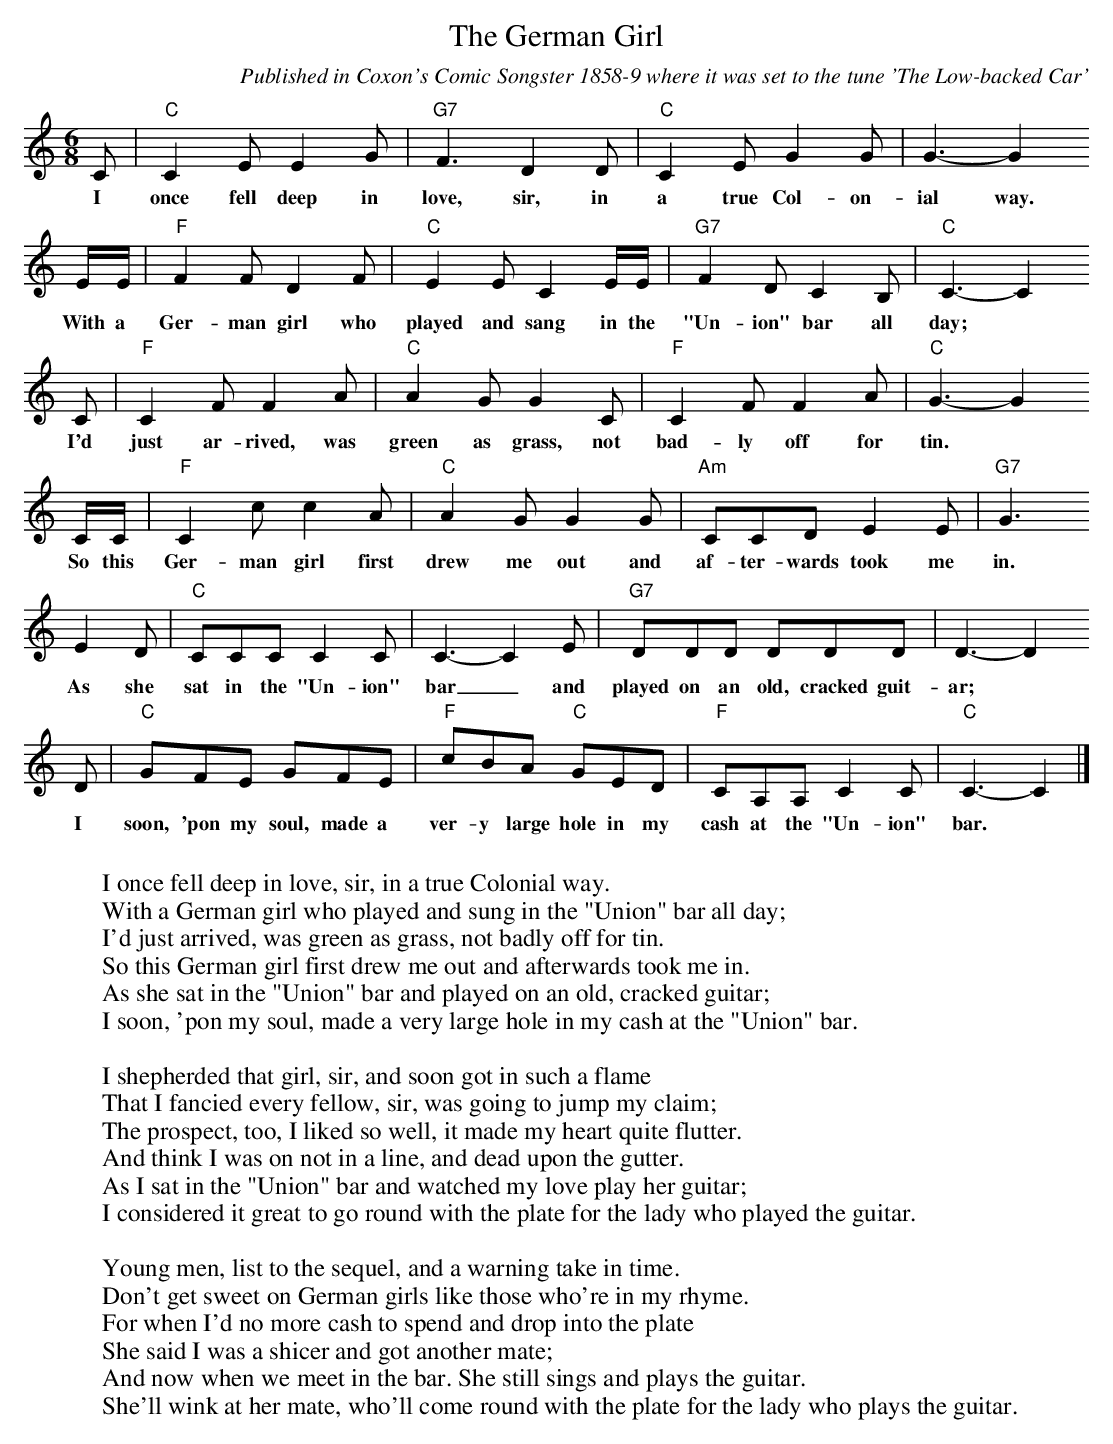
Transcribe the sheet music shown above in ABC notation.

X:1
T:German Girl, The
C:Published in Coxon's Comic Songster 1858-9 where it was set to the tune 'The Low-backed Car'
M:6/8
L:1/8
K:C
C|"C"C2E E2G|"G7"F3 D2D|"C"C2E G2G|G3-G2
w:I once fell deep in love, sir, in a true Col-on-ial way.
E/E/|"F"F2F D2F|"C"E2E C2E/E/|"G7"F2D C2B,|"C"C3-C2
w:With a Ger-man girl who played and sang in the "Un-ion" bar all day;*
C|"F"C2F F2A|"C"A2G G2 C|"F"C2F F2A|"C"G3-G2
w:I'd just ar-rived, was green as grass, not bad-ly off for tin.*
C/C/|"F"C2cc2A|"C"A2G G2G|"Am"CCD E2E|"G7"G3
w: So this Ger-man girl first drew me out and af-ter-wards took me in.
E2D|"C"CCC C2 C|C3-C2E|"G7"DDD DDD|D3-D2
w:As she sat in the "Un-ion" bar_ and played on an old, cracked guit-ar;*
D|"C"GFE GFE|"F"cBA "C"GED|"F"CA,A, C2C|"C"C3-C2|]
w:I soon, 'pon my soul, made a ver-y large hole in my cash at the "Un-ion" bar.
W:
W:I once fell deep in love, sir, in a true Colonial way.
W:With a German girl who played and sung in the "Union" bar all day;
W:I'd just arrived, was green as grass, not badly off for tin.
W:So this German girl first drew me out and afterwards took me in.
W:As she sat in the "Union" bar and played on an old, cracked guitar;
W:I soon, 'pon my soul, made a very large hole in my cash at the "Union" bar.
W:
W:I shepherded that girl, sir, and soon got in such a flame
W:That I fancied every fellow, sir, was going to jump my claim;
W:The prospect, too, I liked so well, it made my heart quite flutter.
W:And think I was on not in a line, and dead upon the gutter.
W:As I sat in the "Union" bar and watched my love play her guitar;
W:I considered it great to go round with the plate for the lady who played the guitar.
W:
W:Young men, list to the sequel, and a warning take in time.
W:Don't get sweet on German girls like those who're in my rhyme.
W:For when I'd no more cash to spend and drop into the plate
W:She said I was a shicer and got another mate;
W:And now when we meet in the bar. She still sings and plays the guitar.
W:She'll wink at her mate, who'll come round with the plate for the lady who plays the guitar.
